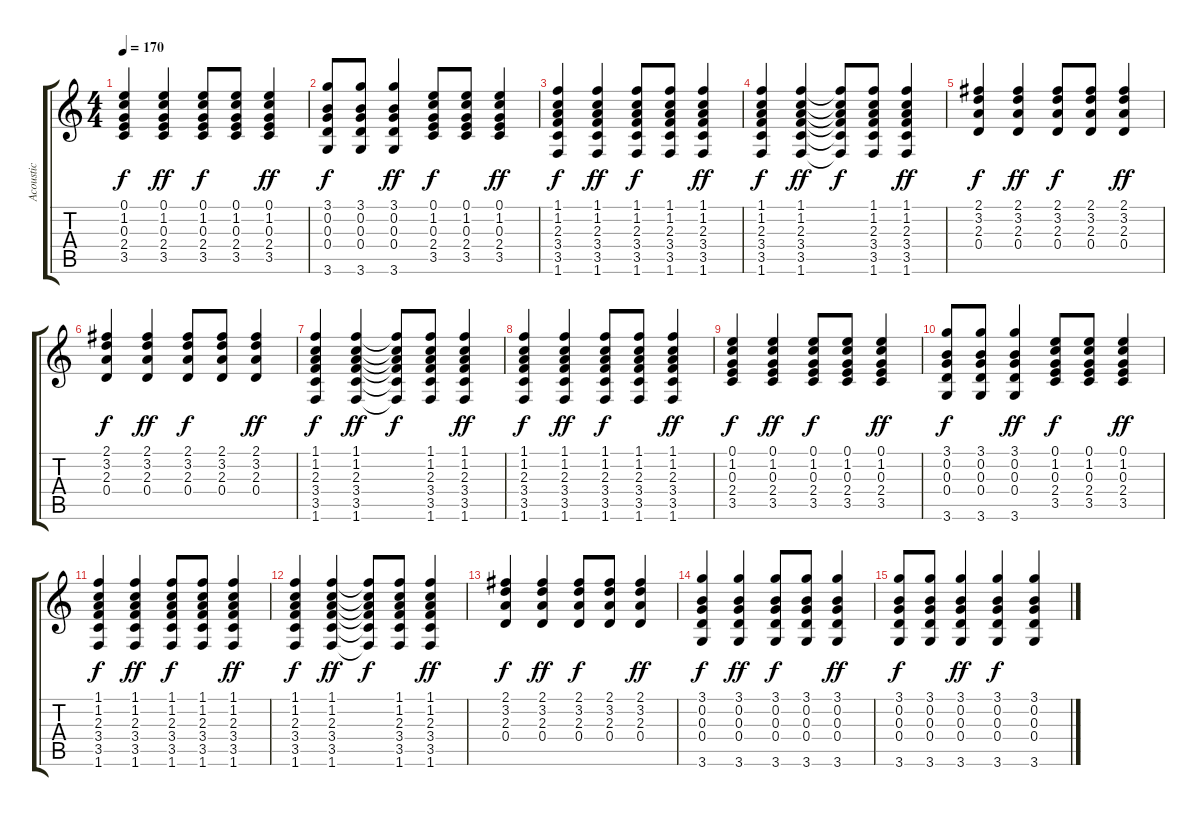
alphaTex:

\track ("Acoustic" "Acoustic") {instrument acousticguitarsteel}
\staff {score tabs}
\tuning (E4 B3 G3 D3 A2 E2) {hide}
\ts (4 4)
\tempo 170
\clef g2
\ks c
(0.1 1.2 0.3 2.4 3.5).4{dy f} (0.1 1.2 0.3 2.4 3.5).4{dy ff} (0.1 1.2 0.3 2.4 3.5).8{dy f} (0.1 1.2 0.3 2.4 3.5).8 (0.1 1.2 0.3 2.4 3.5).4{dy ff} |
(3.1 0.2 0.3 0.4 3.6).8{dy f} (3.1 0.2 0.3 0.4 3.6).8 (3.1 0.2 0.3 0.4 3.6).4{dy ff} (0.1 1.2 0.3 2.4 3.5).8{dy f} (0.1 1.2 0.3 2.4 3.5).8 (0.1 1.2 0.3 2.4 3.5).4{dy ff} |
(1.1 1.2 2.3 3.4 3.5 1.6).4{dy f} (1.1 1.2 2.3 3.4 3.5 1.6).4{dy ff} (1.1 1.2 2.3 3.4 3.5 1.6).8{dy f} (1.1 1.2 2.3 3.4 3.5 1.6).8 (1.1 1.2 2.3 3.4 3.5 1.6).4{dy ff} |
(1.1 1.2 2.3 3.4 3.5 1.6).4{dy f} (1.1 1.2 2.3 3.4 3.5 1.6).4{dy ff} (1.1{t} 1.2{t} 2.3{t} 3.4{t} 3.5{t} 1.6{t}).8{dy f} (1.1 1.2 2.3 3.4 3.5 1.6).8 (1.1 1.2 2.3 3.4 3.5 1.6).4{dy ff} |
(2.1 3.2 2.3 0.4).4{dy f} (2.1 3.2 2.3 0.4).4{dy ff} (2.1 3.2 2.3 0.4).8{dy f} (2.1 3.2 2.3 0.4).8 (2.1 3.2 2.3 0.4).4{dy ff} |
(2.1 3.2 2.3 0.4).4{dy f} (2.1 3.2 2.3 0.4).4{dy ff} (2.1 3.2 2.3 0.4).8{dy f} (2.1 3.2 2.3 0.4).8 (2.1 3.2 2.3 0.4).4{dy ff} |
(1.1 1.2 2.3 3.4 3.5 1.6).4{dy f} (1.1 1.2 2.3 3.4 3.5 1.6).4{dy ff} (1.1{t} 1.2{t} 2.3{t} 3.4{t} 3.5{t} 1.6{t}).8{dy f} (1.1 1.2 2.3 3.4 3.5 1.6).8 (1.1 1.2 2.3 3.4 3.5 1.6).4{dy ff} |
(1.1 1.2 2.3 3.4 3.5 1.6).4{dy f} (1.1 1.2 2.3 3.4 3.5 1.6).4{dy ff} (1.1 1.2 2.3 3.4 3.5 1.6).8{dy f} (1.1 1.2 2.3 3.4 3.5 1.6).8 (1.1 1.2 2.3 3.4 3.5 1.6).4{dy ff} |
(0.1 1.2 0.3 2.4 3.5).4{dy f} (0.1 1.2 0.3 2.4 3.5).4{dy ff} (0.1 1.2 0.3 2.4 3.5).8{dy f} (0.1 1.2 0.3 2.4 3.5).8 (0.1 1.2 0.3 2.4 3.5).4{dy ff} |
(3.1 0.2 0.3 0.4 3.6).8{dy f} (3.1 0.2 0.3 0.4 3.6).8 (3.1 0.2 0.3 0.4 3.6).4{dy ff} (0.1 1.2 0.3 2.4 3.5).8{dy f} (0.1 1.2 0.3 2.4 3.5).8 (0.1 1.2 0.3 2.4 3.5).4{dy ff} |
(1.1 1.2 2.3 3.4 3.5 1.6).4{dy f} (1.1 1.2 2.3 3.4 3.5 1.6).4{dy ff} (1.1 1.2 2.3 3.4 3.5 1.6).8{dy f} (1.1 1.2 2.3 3.4 3.5 1.6).8 (1.1 1.2 2.3 3.4 3.5 1.6).4{dy ff} |
(1.1 1.2 2.3 3.4 3.5 1.6).4{dy f} (1.1 1.2 2.3 3.4 3.5 1.6).4{dy ff} (1.1{t} 1.2{t} 2.3{t} 3.4{t} 3.5{t} 1.6{t}).8{dy f} (1.1 1.2 2.3 3.4 3.5 1.6).8 (1.1 1.2 2.3 3.4 3.5 1.6).4{dy ff} |
(2.1 3.2 2.3 0.4).4{dy f} (2.1 3.2 2.3 0.4).4{dy ff} (2.1 3.2 2.3 0.4).8{dy f} (2.1 3.2 2.3 0.4).8 (2.1 3.2 2.3 0.4).4{dy ff} |
(3.1 0.2 0.3 0.4 3.6).4{dy f} (3.1 0.2 0.3 0.4 3.6).4{dy ff} (3.1 0.2 0.3 0.4 3.6).8{dy f} (3.1 0.2 0.3 0.4 3.6).8 (3.1 0.2 0.3 0.4 3.6).4{dy ff} |
(3.1 0.2 0.3 0.4 3.6).8{dy f} (3.1 0.2 0.3 0.4 3.6).8 (3.1 0.2 0.3 0.4 3.6).4{dy ff} (3.1 0.2 0.3 0.4 3.6).4{dy f} (3.1 0.2 0.3 0.4 3.6).4
